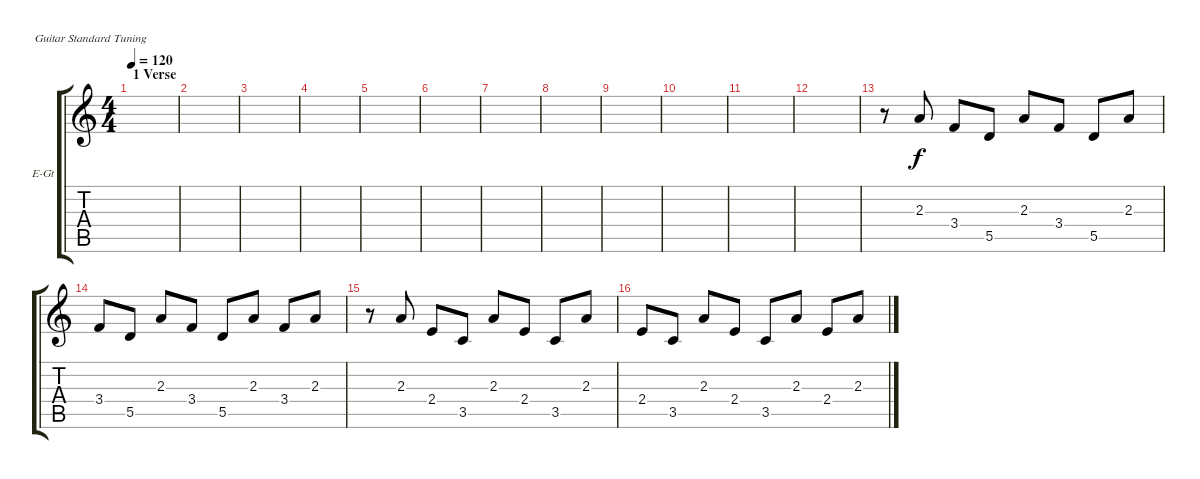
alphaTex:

\bracketExtendMode groupsimilarinstruments
\firstSystemTrackNameOrientation horizontal
\otherSystemsTrackNameOrientation horizontal
\track ("Clean Guitar 1" "E-Gt") {instrument electricguitarclean}
\staff {score tabs}
\tuning (E4 B3 G3 D3 A2 E2)
\ts (4 4)
\section ("" "1 Verse")
\tempo 120
\clef g2
\scale
0.333333
\ks c
|
\scale
0.333333 |
\scale
0.333333 |
\scale
0.333333 |
\scale
0.333333 |
\scale
0.333333 |
\scale
0.333333 |
\scale
0.333333 |
\scale
0.333333 |
\scale
0.333333 |
\scale
0.333333 |
\scale
0.333333 |
\scale
0.333333 r.8 2.3.8 3.4.8 5.5.8 2.3.8 3.4.8 5.5.8 2.3.8 |
\scale
0.333333 3.4.8 5.5.8 2.3.8 3.4.8 5.5.8 2.3.8 3.4.8 2.3.8 |
\scale
0.333333 r.8 2.3.8 2.4.8 3.5.8 2.3.8 2.4.8 3.5.8 2.3.8 |
\scale
0.333333 2.4.8 3.5.8 2.3.8 2.4.8 3.5.8 2.3.8 2.4.8 2.3.8
